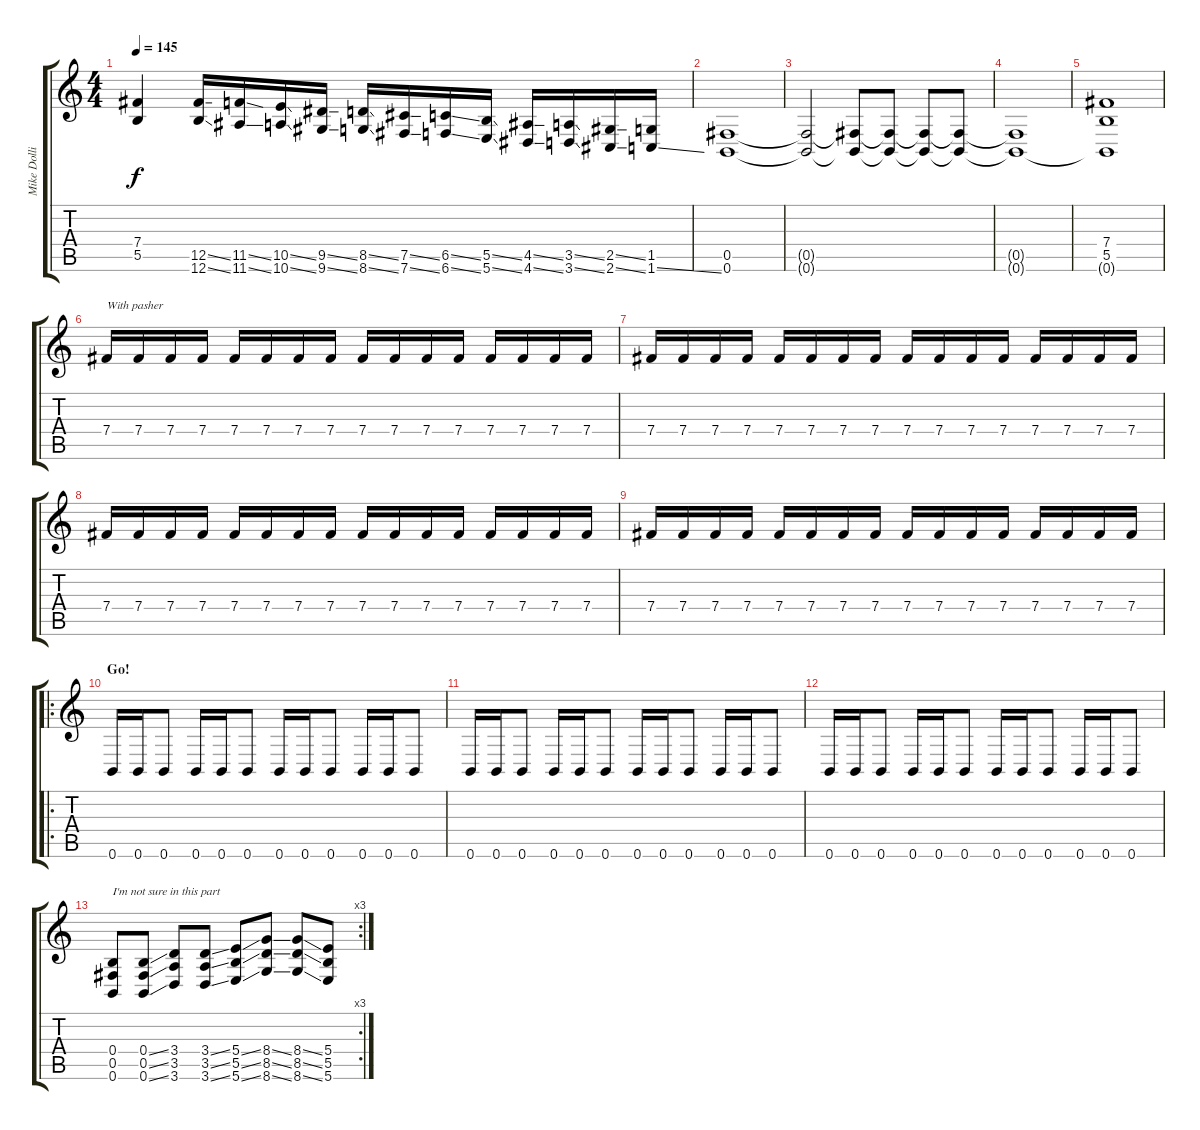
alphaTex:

\track ("Mike Dolling" "Mike Dolli") {instrument distortionguitar}
\staff {score tabs}
\tuning (Db4 Ab3 E3 B2 Gb2 B1) {hide}
\ts (4 4)
\tempo 145
\clef g2
\ks c
(7.4{t} 5.5{t}).4{dy f} (12.5{ss} 12.6{ss}).16 (11.5{ss} 11.6{ss}).16 (10.5{ss} 10.6{ss}).16 (9.5{ss} 9.6{ss}).16 (8.5{ss} 8.6{ss}).16 (7.5{ss} 7.6{ss}).16 (6.5{ss} 6.6{ss}).16 (5.5{ss} 5.6{ss}).16 (4.5{ss} 4.6{ss}).16 (3.5{ss} 3.6{ss}).16 (2.5{ss} 2.6{ss}).16 (1.5 1.6{ss}).16 |
(0.5 0.6).1 |
(0.5{t} 0.6{t}).2 (0.5{t} 0.6{t}).8 (0.5{t} 0.6{t}).8 (0.5{t} 0.6{t}).8 (0.5{t} 0.6{t}).8 |
(0.5{t} 0.6{t}).1 |
(7.4 5.5 0.6{t}).1 |
7.4.16{txt "With pasher"} 7.4.16 7.4.16 7.4.16 7.4.16 7.4.16 7.4.16 7.4.16 7.4.16 7.4.16 7.4.16 7.4.16 7.4.16 7.4.16 7.4.16 7.4.16 |
7.4.16 7.4.16 7.4.16 7.4.16 7.4.16 7.4.16 7.4.16 7.4.16 7.4.16 7.4.16 7.4.16 7.4.16 7.4.16 7.4.16 7.4.16 7.4.16 |
7.4.16 7.4.16 7.4.16 7.4.16 7.4.16 7.4.16 7.4.16 7.4.16 7.4.16 7.4.16 7.4.16 7.4.16 7.4.16 7.4.16 7.4.16 7.4.16 |
7.4.16 7.4.16 7.4.16 7.4.16 7.4.16 7.4.16 7.4.16 7.4.16 7.4.16 7.4.16 7.4.16 7.4.16 7.4.16 7.4.16 7.4.16 7.4.16 |
\ro
\section ("" "Go!")
0.6.16 0.6.16 0.6.8 0.6.16 0.6.16 0.6.8 0.6.16 0.6.16 0.6.8 0.6.16 0.6.16 0.6.8 |
0.6.16 0.6.16 0.6.8 0.6.16 0.6.16 0.6.8 0.6.16 0.6.16 0.6.8 0.6.16 0.6.16 0.6.8 |
0.6.16 0.6.16 0.6.8 0.6.16 0.6.16 0.6.8 0.6.16 0.6.16 0.6.8 0.6.16 0.6.16 0.6.8 |
\rc 3
(0.4 0.5 0.6).8{txt "I'm not sure in this part"} (0.4{ss} 0.5{ss} 0.6{ss}).8 (3.4 3.5 3.6).8 (3.4{ss} 3.5{ss} 3.6{ss}).8 (5.4{ss} 5.5{ss} 5.6{ss}).8 (8.4{ss} 8.5{ss} 8.6{ss}).8 (8.4{ss} 8.5{ss} 8.6{ss}).8 (5.4 5.5 5.6).8
